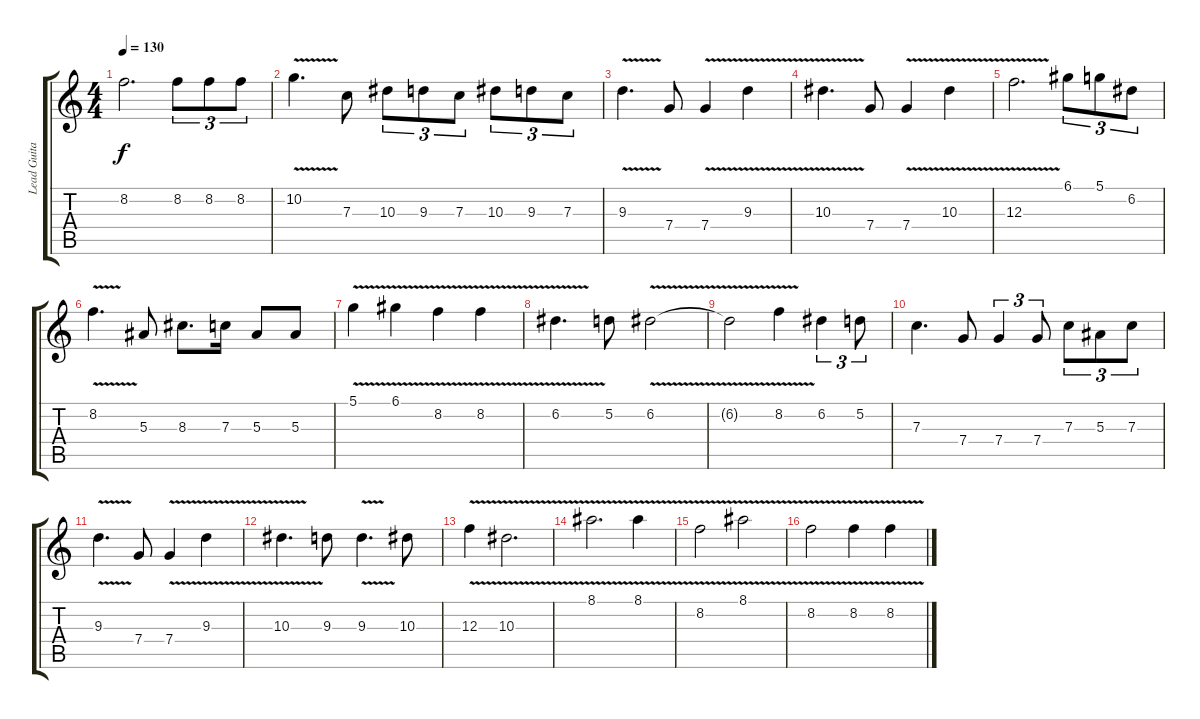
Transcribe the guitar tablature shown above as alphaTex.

\track ("Lead Guitar" "Lead Guita") {instrument distortionguitar}
\staff {score tabs}
\tuning (D4 A3 F3 C3 G2 C2) {hide}
\ts (4 4)
\tempo 130
\clef g2
\ks c
8.2{t}.2{d dy f} 8.2.8{tu (3 2)} 8.2.8{tu (3 2)} 8.2.8{tu (3 2)} |
10.2{v}.4{d} 7.3.8 10.3.8{tu (3 2)} 9.3.8{tu (3 2)} 7.3.8{tu (3 2)} 10.3.8{tu (3 2)} 9.3.8{tu (3 2)} 7.3.8{tu (3 2)} |
9.3{v}.4{d} 7.4.8 7.4{v}.4 9.3{v}.4 |
10.3{v}.4{d} 7.4.8 7.4{v}.4 10.3{v}.4 |
12.3{v}.2{d} 6.1.8{tu (3 2)} 5.1.8{tu (3 2)} 6.2.8{tu (3 2)} |
8.2{v}.4{d} 5.3.8 8.3.8{d} 7.3.16 5.3.8 5.3.8 |
5.1{v}.4 6.1{v}.4 8.2{v}.4 8.2{v}.4 |
6.2{v}.4{d} 5.2.8 6.2{v}.2 |
6.2{t}.2 8.2{v}.4 6.2.4{tu (3 2)} 5.2.8{tu (3 2)} |
7.3.4{d} 7.4.8 7.4.4{tu (3 2)} 7.4.8{tu (3 2)} 7.3.8{tu (3 2)} 5.3.8{tu (3 2)} 7.3.8{tu (3 2)} |
9.3{v}.4{d} 7.4.8 7.4{v}.4 9.3{v}.4 |
10.3{v}.4{d} 9.3.8 9.3{v}.4{d} 10.3.8 |
12.3{v}.4 10.3{v}.2{d} |
8.1{v}.2{d} 8.1{v}.4 |
8.2{v}.2 8.1{v}.2 |
8.2{v}.2 8.2{v}.4 8.2{v}.4
